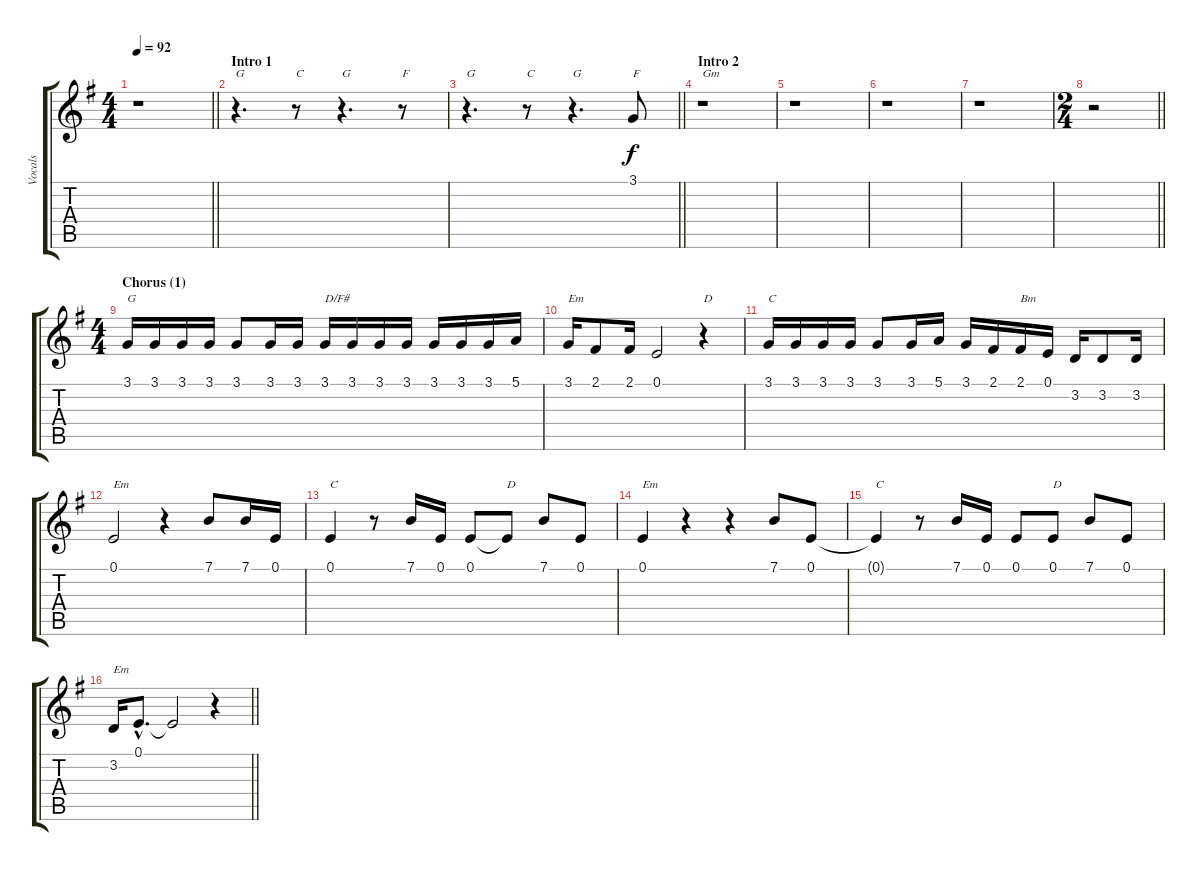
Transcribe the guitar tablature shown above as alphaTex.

\track ("Vocals" "Vocals") {instrument sopranosax}
\staff {score tabs}
\tuning (E4 B3 G3 D3 A2 E2) {hide}
\ts (4 4)
\tempo 92
\clef g2
\barLineRight lightlight
\ks g
r.1{dy f instrument sopranosax} |
\section ("" "Intro 1")
r.4{d txt "G"} r.8{txt "C"} r.4{d txt "G"} r.8{txt "F"} |
\barLineRight lightlight
r.4{d txt "G"} r.8{txt "C"} r.4{d txt "G"} 3.1.8{txt "F"} |
\section ("" "Intro 2")
r.1{txt "Gm"} |
r.1 |
r.1 |
r.1 |
\ts (2 4)
\barLineRight lightlight
r.2 |
\ts (4 4)
\section ("" "Chorus (1)")
3.1.16{txt "G"} 3.1.16 3.1.16 3.1.16 3.1.8 3.1.16 3.1.16 3.1.16{txt "D/F#"} 3.1.16 3.1.16 3.1.16 3.1.16 3.1.16 3.1.16 5.1.16 |
3.1.16{txt "Em"} 2.1.8 2.1.16 0.1.2 r.4{txt "D"} |
3.1.16{txt "C"} 3.1.16 3.1.16 3.1.16 3.1.8 3.1.16 5.1.16 3.1.16 2.1.16 2.1.16{txt "Bm"} 0.1.16 3.2.16 3.2.8 3.2.16 |
0.1.2{txt "Em"} r.4 7.1.8 7.1.16 0.1.16 |
0.1.4{txt "C"} r.8 7.1.16 0.1.16 0.1.8 0.1{t}.8{txt "D"} 7.1.8 0.1.8 |
0.1.4{txt "Em"} r.4 r.4 7.1.8 0.1.8 |
0.1{t}.4{txt "C"} r.8 7.1.16 0.1.16 0.1.8 0.1.8{txt "D"} 7.1.8 0.1.8 |
\barLineRight lightlight
3.2.16{txt "Em"} 0.1{hac}.8{d} 0.1{t}.2 r.4
